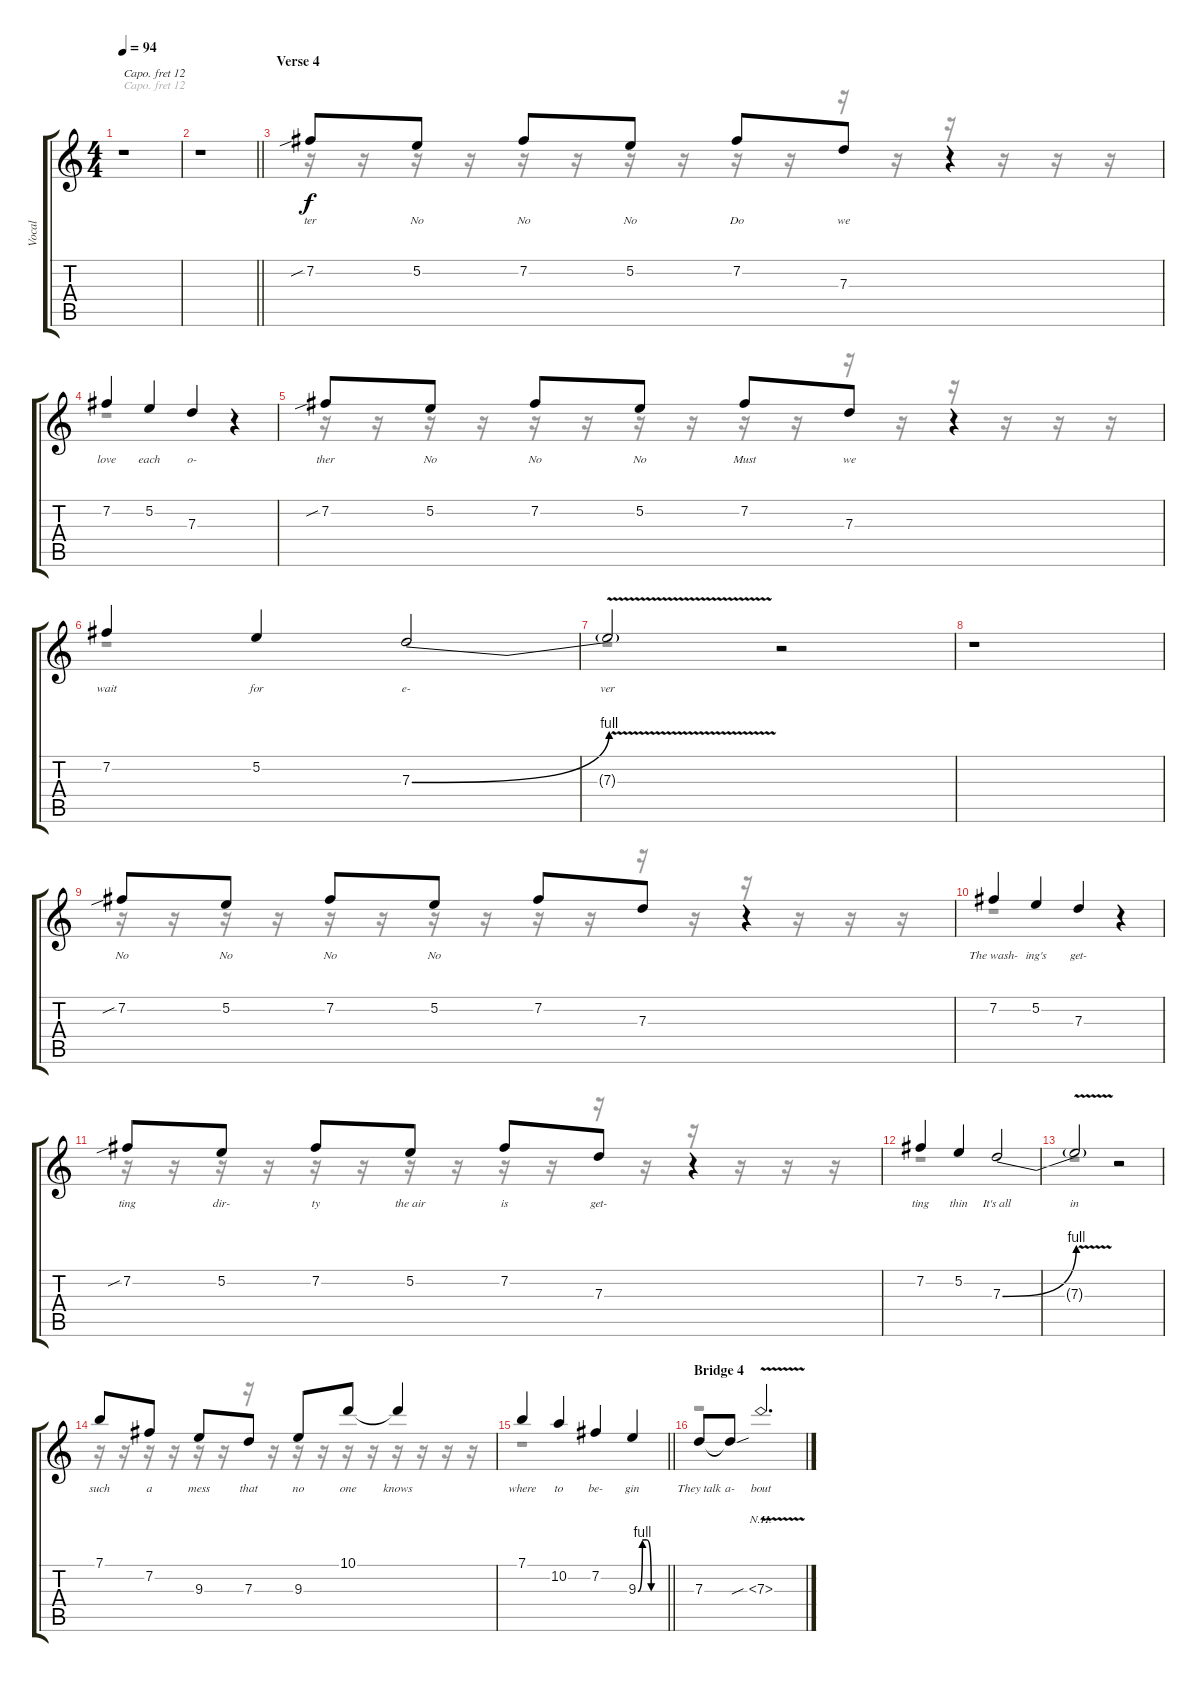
\track ("Vocal" "Vocal") {instrument lead2sawtooth}
\staff {score tabs}
\capo 12
\tuning (E4 B3 G3 D3 A2 E2) {hide}
\voice
\ts (4 4)
\tempo 94
\clef g2
\ks c
r.1{dy f} |
\barLineRight lightlight
r.1 |
\section ("" "Verse 4")
7.2{sib}.8{lyrics (0 "ter") lyrics (1 "") lyrics (2 "") lyrics (3 "") lyrics (4 "")} 5.2.8{lyrics (0 "No") lyrics (1 "") lyrics (2 "") lyrics (3 "") lyrics (4 "")} 7.2.8{lyrics (0 "No") lyrics (1 "") lyrics (2 "") lyrics (3 "") lyrics (4 "")} 5.2.8{lyrics (0 "No") lyrics (1 "") lyrics (2 "") lyrics (3 "") lyrics (4 "")} 7.2.8{lyrics (0 "Do") lyrics (1 "") lyrics (2 "") lyrics (3 "") lyrics (4 "")} 7.3.8{lyrics (0 "we") lyrics (1 "") lyrics (2 "") lyrics (3 "") lyrics (4 "")} r.4 |
7.2.4{lyrics (0 "love") lyrics (1 "") lyrics (2 "") lyrics (3 "") lyrics (4 "")} 5.2.4{lyrics (0 "each") lyrics (1 "") lyrics (2 "") lyrics (3 "") lyrics (4 "")} 7.3.4{lyrics (0 "o-") lyrics (1 "") lyrics (2 "") lyrics (3 "") lyrics (4 "")} r.4 |
7.2{sib}.8{lyrics (0 "ther") lyrics (1 "") lyrics (2 "") lyrics (3 "") lyrics (4 "")} 5.2.8{lyrics (0 "No") lyrics (1 "") lyrics (2 "") lyrics (3 "") lyrics (4 "")} 7.2.8{lyrics (0 "No") lyrics (1 "") lyrics (2 "") lyrics (3 "") lyrics (4 "")} 5.2.8{lyrics (0 "No") lyrics (1 "") lyrics (2 "") lyrics (3 "") lyrics (4 "")} 7.2.8{lyrics (0 "Must") lyrics (1 "") lyrics (2 "") lyrics (3 "") lyrics (4 "")} 7.3.8{lyrics (0 "we") lyrics (1 "") lyrics (2 "") lyrics (3 "") lyrics (4 "")} r.4 |
7.2.4{lyrics (0 "wait") lyrics (1 "") lyrics (2 "") lyrics (3 "") lyrics (4 "")} 5.2.4{lyrics (0 "for") lyrics (1 "") lyrics (2 "") lyrics (3 "") lyrics (4 "")} 7.3{be (bend 0 0 60 4)}.2{lyrics (0 "e-") lyrics (1 "") lyrics (2 "") lyrics (3 "") lyrics (4 "")} |
7.3{v t}.2{lyrics (0 "ver") lyrics (1 "") lyrics (2 "") lyrics (3 "") lyrics (4 "")} r.2 |
r.1 |
7.2{sib}.8{lyrics (0 "No") lyrics (1 "") lyrics (2 "") lyrics (3 "") lyrics (4 "")} 5.2.8{lyrics (0 "No") lyrics (1 "") lyrics (2 "") lyrics (3 "") lyrics (4 "")} 7.2.8{lyrics (0 "No") lyrics (1 "") lyrics (2 "") lyrics (3 "") lyrics (4 "")} 5.2.8{lyrics (0 "No") lyrics (1 "") lyrics (2 "") lyrics (3 "") lyrics (4 "")} 7.2.8{lyrics (0 "") lyrics (1 "") lyrics (2 "") lyrics (3 "") lyrics (4 "")} 7.3.8{lyrics (0 "") lyrics (1 "") lyrics (2 "") lyrics (3 "") lyrics (4 "")} r.4 |
7.2.4{lyrics (0 "The wash-") lyrics (1 "") lyrics (2 "") lyrics (3 "") lyrics (4 "")} 5.2.4{lyrics (0 "ing's") lyrics (1 "") lyrics (2 "") lyrics (3 "") lyrics (4 "")} 7.3.4{lyrics (0 "get-") lyrics (1 "") lyrics (2 "") lyrics (3 "") lyrics (4 "")} r.4 |
7.2{sib}.8{lyrics (0 "ting") lyrics (1 "") lyrics (2 "") lyrics (3 "") lyrics (4 "")} 5.2.8{lyrics (0 "dir-") lyrics (1 "") lyrics (2 "") lyrics (3 "") lyrics (4 "")} 7.2.8{lyrics (0 "ty") lyrics (1 "") lyrics (2 "") lyrics (3 "") lyrics (4 "")} 5.2.8{lyrics (0 "the air") lyrics (1 "") lyrics (2 "") lyrics (3 "") lyrics (4 "")} 7.2.8{lyrics (0 "is") lyrics (1 "") lyrics (2 "") lyrics (3 "") lyrics (4 "")} 7.3.8{lyrics (0 "get-") lyrics (1 "") lyrics (2 "") lyrics (3 "") lyrics (4 "")} r.4 |
7.2.4{lyrics (0 "ting") lyrics (1 "") lyrics (2 "") lyrics (3 "") lyrics (4 "")} 5.2.4{lyrics (0 "thin") lyrics (1 "") lyrics (2 "") lyrics (3 "") lyrics (4 "")} 7.3{be (bend 0 0 60 4)}.2{lyrics (0 "It's all") lyrics (1 "") lyrics (2 "") lyrics (3 "") lyrics (4 "")} |
7.3{v t}.2{lyrics (0 "in") lyrics (1 "") lyrics (2 "") lyrics (3 "") lyrics (4 "")} r.2 |
7.1.8{lyrics (0 "such") lyrics (1 "") lyrics (2 "") lyrics (3 "") lyrics (4 "")} 7.2.8{lyrics (0 "a") lyrics (1 "") lyrics (2 "") lyrics (3 "") lyrics (4 "")} 9.3.8{lyrics (0 "mess") lyrics (1 "") lyrics (2 "") lyrics (3 "") lyrics (4 "")} 7.3.8{lyrics (0 "that") lyrics (1 "") lyrics (2 "") lyrics (3 "") lyrics (4 "")} 9.3.8{lyrics (0 "no") lyrics (1 "") lyrics (2 "") lyrics (3 "") lyrics (4 "")} 10.1.8{lyrics (0 "one") lyrics (1 "") lyrics (2 "") lyrics (3 "") lyrics (4 "")} 10.1{t}.4{lyrics (0 "knows") lyrics (1 "") lyrics (2 "") lyrics (3 "") lyrics (4 "")} |
\barLineRight lightlight
7.1.4{lyrics (0 "where") lyrics (1 "") lyrics (2 "") lyrics (3 "") lyrics (4 "")} 10.2.4{lyrics (0 "to") lyrics (1 "") lyrics (2 "") lyrics (3 "") lyrics (4 "")} 7.2.4{lyrics (0 "be-") lyrics (1 "") lyrics (2 "") lyrics (3 "") lyrics (4 "")} 9.3{be (custom 0 0 10 4 20 4 30 0 60 0)}.4{lyrics (0 "gin") lyrics (1 "") lyrics (2 "") lyrics (3 "") lyrics (4 "")} |
\section ("" "Bridge 4")
7.3.8{lyrics (0 "They talk") lyrics (1 "") lyrics (2 "") lyrics (3 "") lyrics (4 "")} 7.3{sou t}.8{lyrics (0 "a-") lyrics (1 "") lyrics (2 "") lyrics (3 "") lyrics (4 "")} 7.3{nh v}.2{d lyrics (0 "bout") lyrics (1 "") lyrics (2 "") lyrics (3 "") lyrics (4 "")}
\voice
\clef g2
\ottava regular
\simile none
\ks c
r.1{dy f} |
\barLineRight lightlight
r.1 |
r.16 r.16 r.16 r.16 r.16 r.16 r.16 r.16 r.16 r.16 r.16 r.16 r.16 r.16 r.16 r.16 |
r.1 |
r.16 r.16 r.16 r.16 r.16 r.16 r.16 r.16 r.16 r.16 r.16 r.16 r.16 r.16 r.16 r.16 |
r.1 |
r.1 |
r.1 |
r.16 r.16 r.16 r.16 r.16 r.16 r.16 r.16 r.16 r.16 r.16 r.16 r.16 r.16 r.16 r.16 |
r.1 |
r.16 r.16 r.16 r.16 r.16 r.16 r.16 r.16 r.16 r.16 r.16 r.16 r.16 r.16 r.16 r.16 |
r.1 |
r.1 |
r.16 r.16 r.16 r.16 r.16 r.16 r.16 r.16 r.16 r.16 r.16 r.16 r.16 r.16 r.16 r.16 |
\barLineRight lightlight
r.1 |
r.1
